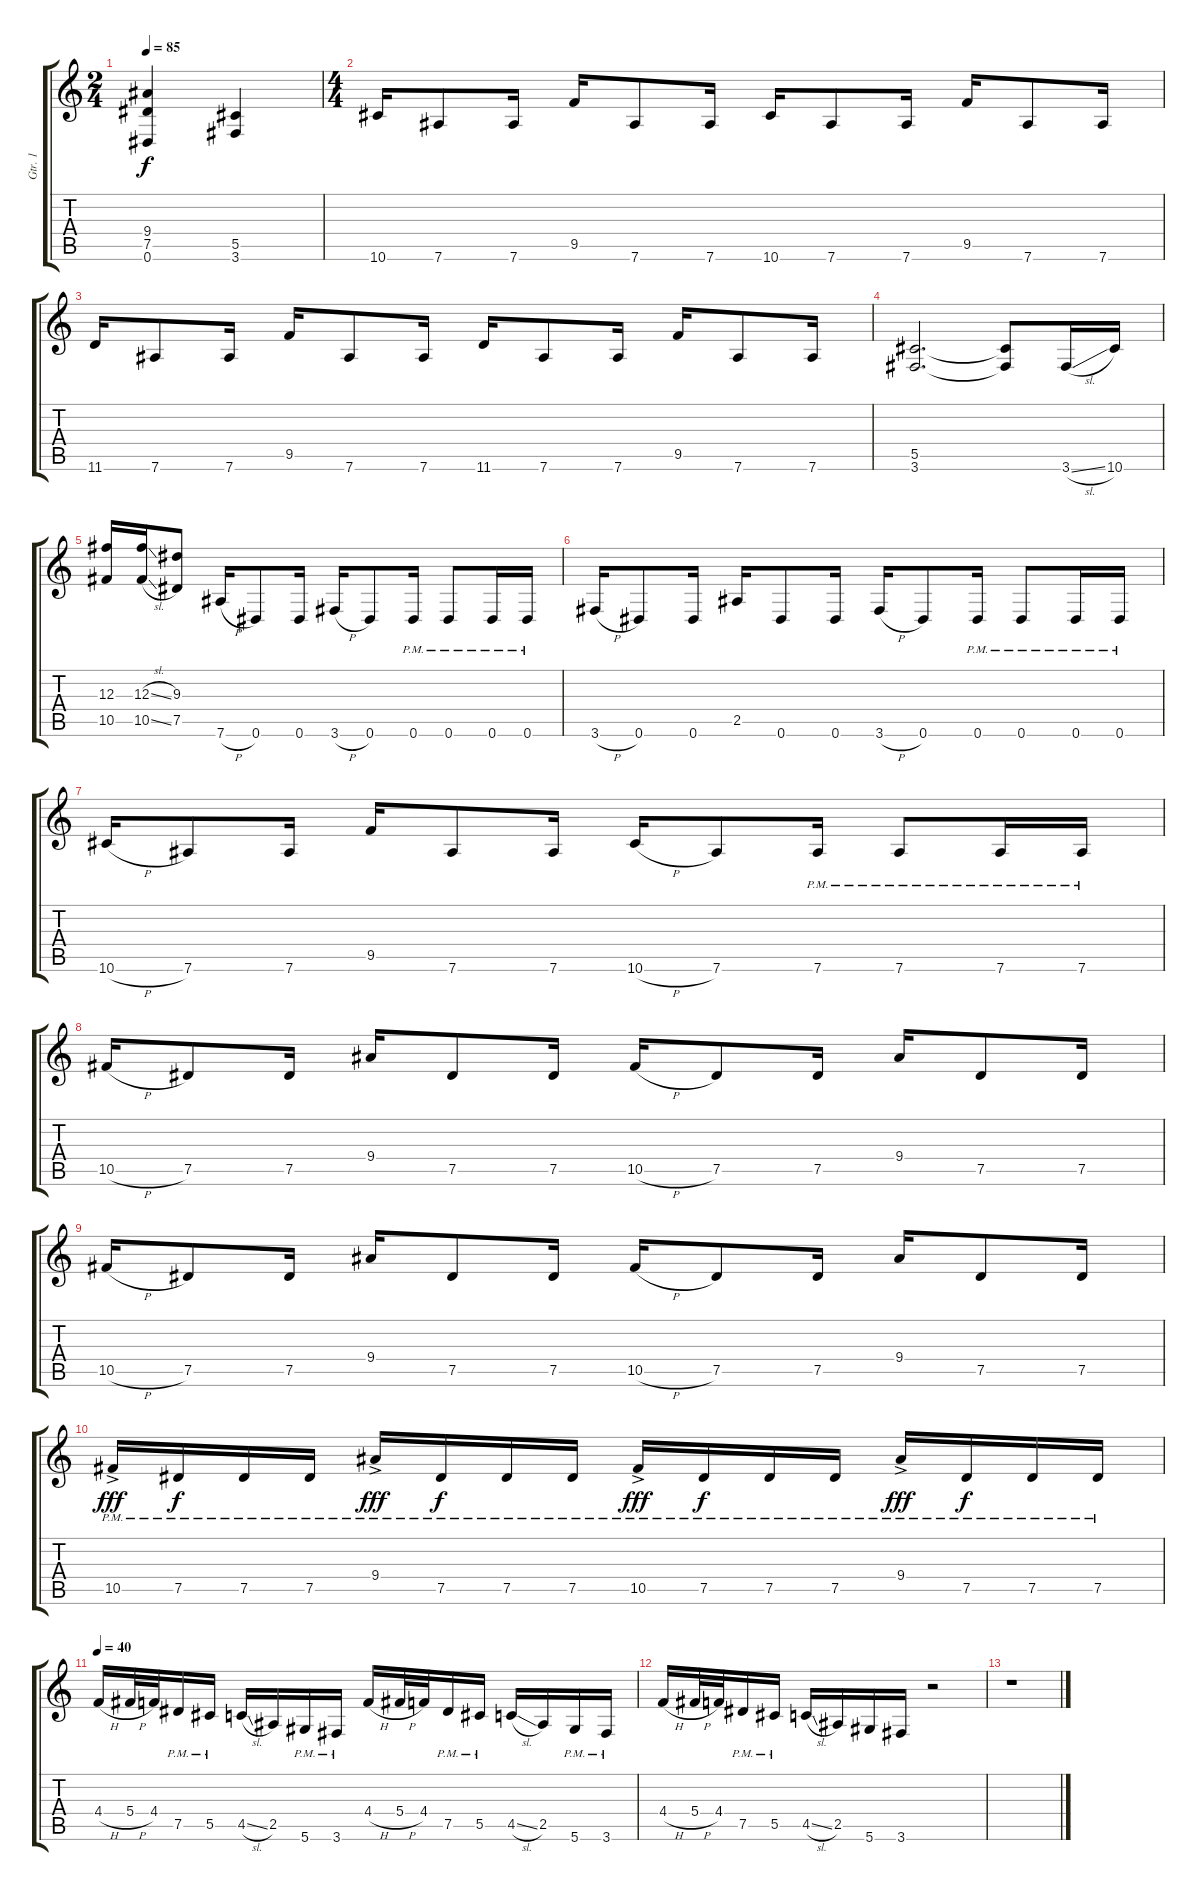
\track ("Gtr. 1" "Gtr. 1") {instrument distortionguitar}
\staff {score tabs}
\tuning (Eb4 Bb3 Gb3 Db3 Ab2 Eb2) {hide}
\ts (2 4)
\tempo 85
\clef g2
\ks c
(9.4 7.5 0.6).4{dy f} (5.5 3.6).4 |
\ts (4 4)
10.6.16 7.6.8 7.6.16 9.5.16 7.6.8 7.6.16 10.6.16 7.6.8 7.6.16 9.5.16 7.6.8 7.6.16 |
11.6.16 7.6.8 7.6.16 9.5.16 7.6.8 7.6.16 11.6.16 7.6.8 7.6.16 9.5.16 7.6.8 7.6.16 |
(5.5 3.6).2{d} (5.5{t} 3.6{t}).8 3.6{sl}.16 10.6.16 |
(12.3 10.5).16 (12.3{sl} 10.5{sl}).16 (9.3 7.5).8 7.6{h}.16 0.6.8 0.6.16 3.6{h}.16 0.6.8 0.6{pm}.16 0.6{pm}.8 0.6{pm}.16 0.6{pm}.16 |
3.6{h}.16 0.6.8 0.6.16 2.5.16 0.6.8 0.6.16 3.6{h}.16 0.6.8 0.6{pm}.16 0.6{pm}.8 0.6{pm}.16 0.6{pm}.16 |
10.6{h}.16 7.6.8 7.6.16 9.5.16 7.6.8 7.6.16 10.6{h}.16 7.6.8 7.6{pm}.16 7.6{pm}.8 7.6{pm}.16 7.6{pm}.16 |
10.5{h}.16 7.5.8 7.5.16 9.4.16 7.5.8 7.5.16 10.5{h}.16 7.5.8 7.5.16 9.4.16 7.5.8 7.5.16 |
10.5{h}.16 7.5.8 7.5.16 9.4.16 7.5.8 7.5.16 10.5{h}.16 7.5.8 7.5.16 9.4.16 7.5.8 7.5.16 |
10.5{ac pm}.16{dy fff} 7.5{pm}.16{dy f} 7.5{pm}.16 7.5{pm}.16 9.4{ac pm}.16{dy fff} 7.5{pm}.16{dy f} 7.5{pm}.16 7.5{pm}.16 10.5{ac pm}.16{dy fff} 7.5{pm}.16{dy f} 7.5{pm}.16 7.5{pm}.16 9.4{ac pm}.16{dy fff} 7.5{pm}.16{dy f} 7.5{pm}.16 7.5{pm}.16 |
\tempo 40
4.4{h}.16 5.4{h}.32 4.4.32 7.5{pm}.16 5.5{pm}.16 4.5{sl}.16 2.5.16 5.6{pm}.16 3.6{pm}.16 4.4{h}.16 5.4{h}.32 4.4.32 7.5{pm}.16 5.5{pm}.16 4.5{sl}.16 2.5.16 5.6{pm}.16 3.6{pm}.16 |
4.4{h}.16 5.4{h}.32 4.4.32 7.5{pm}.16 5.5{pm}.16 4.5{sl}.16 2.5.16 5.6.16 3.6.16 r.2 |
r.1
